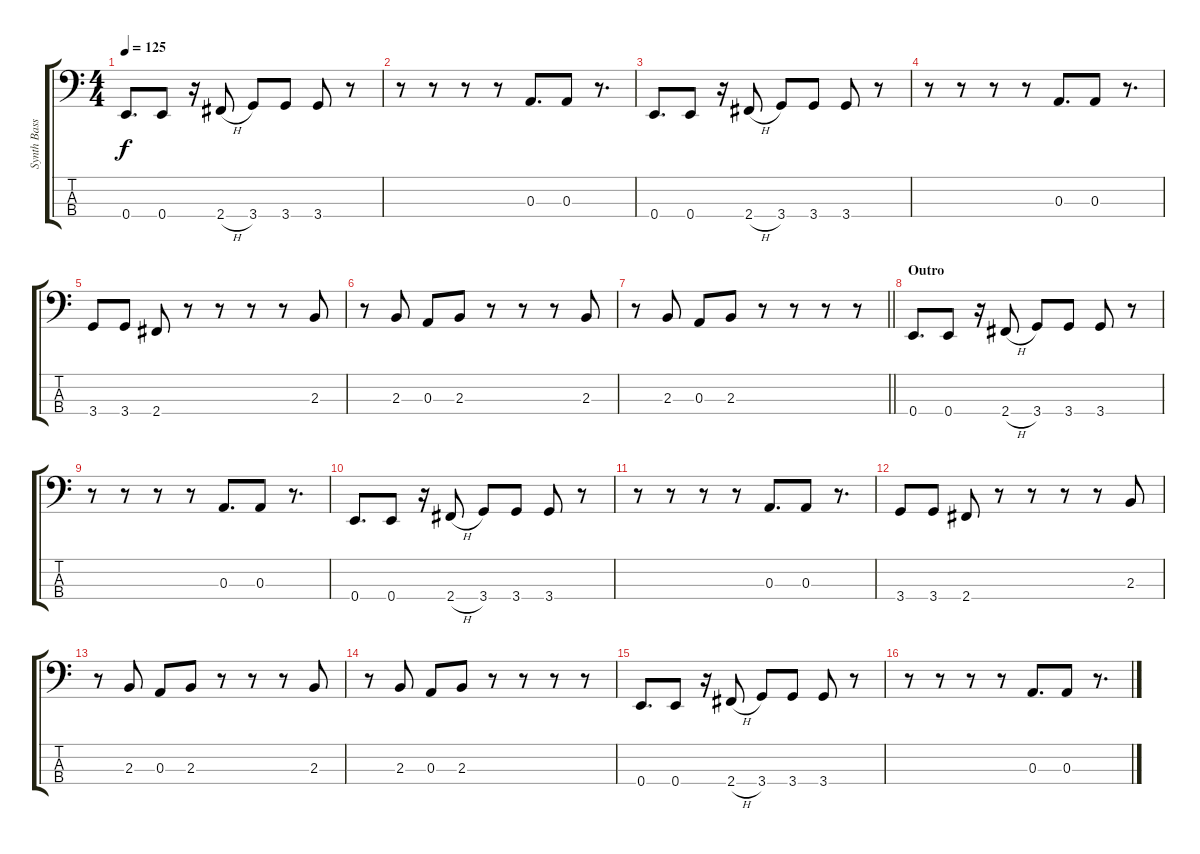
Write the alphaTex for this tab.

\track ("Synth Bass" "Synth Bass") {instrument synthbass1}
\staff {score tabs}
\tuning (G2 D2 A1 E1) {hide}
\ts (4 4)
\tempo 125
\clef f4
\ks c
0.4.8{d dy f} 0.4.8 r.16 2.4{h}.8 3.4.8 3.4.8 3.4.8 r.8 |
r.8 r.8 r.8 r.8 0.3.8{d} 0.3.8 r.8{d} |
0.4.8{d} 0.4.8 r.16 2.4{h}.8 3.4.8 3.4.8 3.4.8 r.8 |
r.8 r.8 r.8 r.8 0.3.8{d} 0.3.8 r.8{d} |
3.4.8 3.4.8 2.4.8 r.8 r.8 r.8 r.8 2.3.8 |
r.8 2.3.8 0.3.8 2.3.8 r.8 r.8 r.8 2.3.8 |
\barLineRight lightlight
r.8 2.3.8 0.3.8 2.3.8 r.8 r.8 r.8 r.8 |
\section ("" "Outro")
0.4.8{d} 0.4.8 r.16 2.4{h}.8 3.4.8 3.4.8 3.4.8 r.8 |
r.8 r.8 r.8 r.8 0.3.8{d} 0.3.8 r.8{d} |
0.4.8{d} 0.4.8 r.16 2.4{h}.8 3.4.8 3.4.8 3.4.8 r.8 |
r.8 r.8 r.8 r.8 0.3.8{d} 0.3.8 r.8{d} |
3.4.8 3.4.8 2.4.8 r.8 r.8 r.8 r.8 2.3.8 |
r.8 2.3.8 0.3.8 2.3.8 r.8 r.8 r.8 2.3.8 |
r.8 2.3.8 0.3.8 2.3.8 r.8 r.8 r.8 r.8 |
0.4.8{d} 0.4.8 r.16 2.4{h}.8 3.4.8 3.4.8 3.4.8 r.8 |
r.8 r.8 r.8 r.8 0.3.8{d} 0.3.8 r.8{d}
